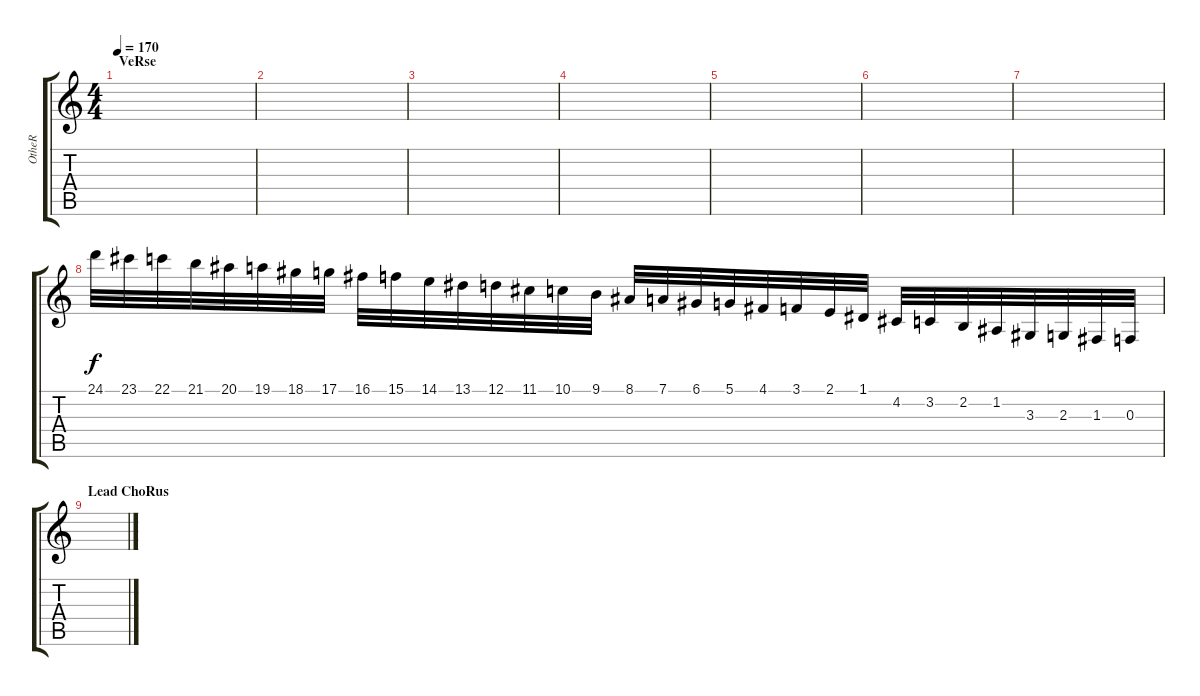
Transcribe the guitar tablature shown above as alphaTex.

\track ("OtheR" "OtheR") {instrument acousticgrandpiano}
\staff {score tabs}
\tuning (D4 A3 F3 C3 G2 C2) {hide}
\ts (4 4)
\section ("" "VeRse")
\tempo 170
\clef g2
\ks c
|
|
|
|
|
|
|
24.1.32 23.1.32 22.1.32 21.1.32 20.1.32 19.1.32 18.1.32 17.1.32 16.1.32 15.1.32 14.1.32 13.1.32 12.1.32 11.1.32 10.1.32 9.1.32 8.1.32 7.1.32 6.1.32 5.1.32 4.1.32 3.1.32 2.1.32 1.1.32 4.2.32 3.2.32 2.2.32 1.2.32 3.3.32 2.3.32 1.3.32 0.3.32 |
\section ("" "Lead ChoRus")
